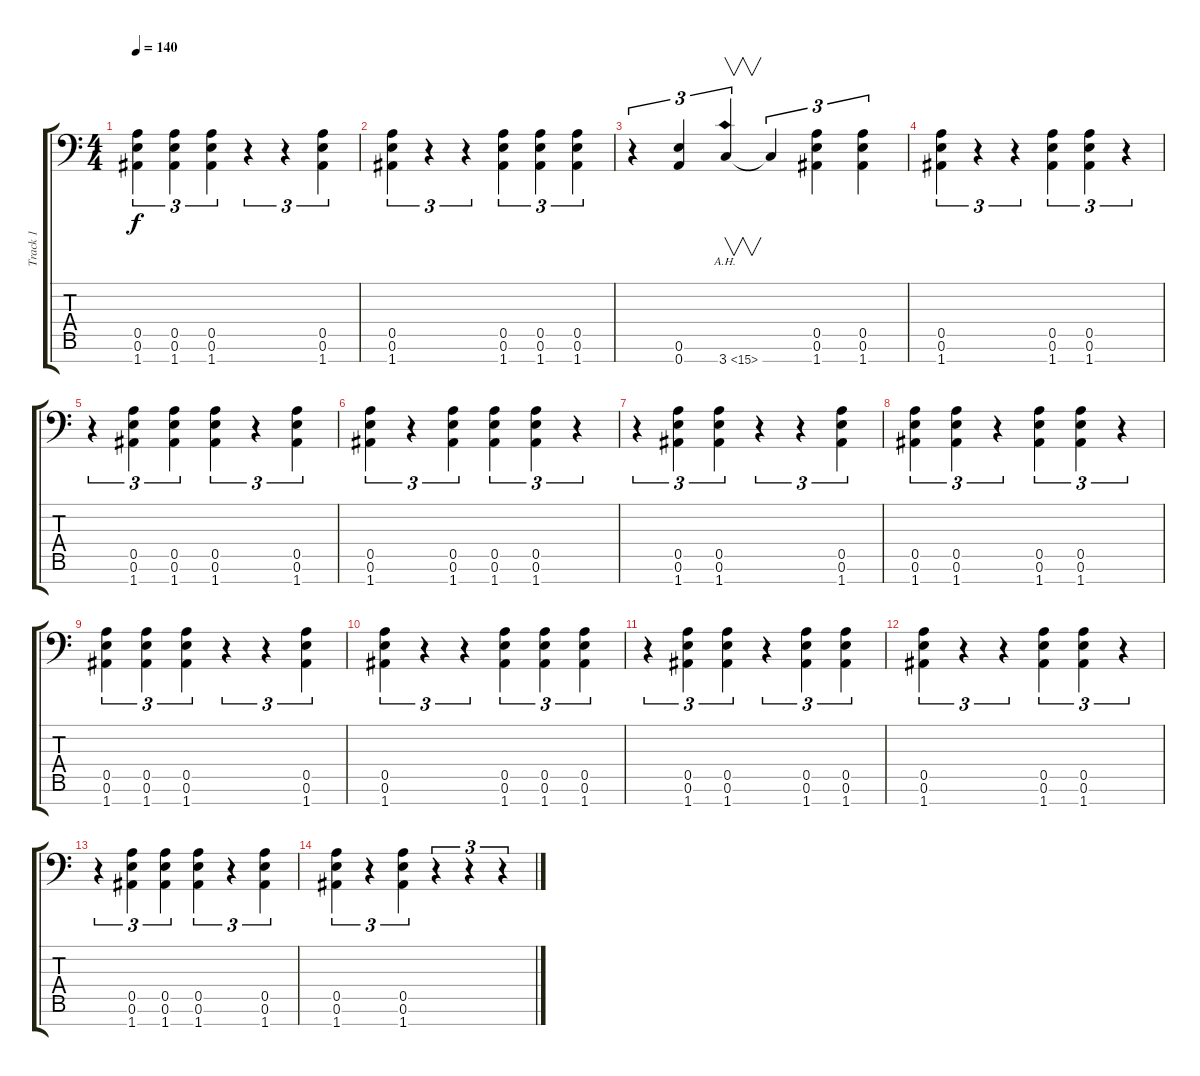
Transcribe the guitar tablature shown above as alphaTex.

\track ("Track 1" "Track 1") {instrument distortionguitar}
\staff {score tabs}
\tuning (E4 B3 G3 D3 A2 E2 A1) {hide}
\ts (4 4)
\tempo 140
\clef f4
\ks c
(0.5 0.6 1.7).4{tu (3 2) dy f} (0.5 0.6 1.7).4{tu (3 2)} (0.5 0.6 1.7).4{tu (3 2)} r.4{tu (3 2)} r.4{tu (3 2)} (0.5 0.6 1.7).4{tu (3 2)} |
(0.5 0.6 1.7).4{tu (3 2)} r.4{tu (3 2)} r.4{tu (3 2)} (0.5 0.6 1.7).4{tu (3 2)} (0.5 0.6 1.7).4{tu (3 2)} (0.5 0.6 1.7).4{tu (3 2)} |
r.4{tu (3 2)} (0.6 0.7).4{tu (3 2)} 3.7{ah 12}.4{v tu (3 2)} 3.7{t}.4{tu (3 2)} (0.5 0.6 1.7).4{tu (3 2)} (0.5 0.6 1.7).4{tu (3 2)} |
(0.5 0.6 1.7).4{tu (3 2)} r.4{tu (3 2)} r.4{tu (3 2)} (0.5 0.6 1.7).4{tu (3 2)} (0.5 0.6 1.7).4{tu (3 2)} r.4{tu (3 2)} |
r.4{tu (3 2)} (0.5 0.6 1.7).4{tu (3 2)} (0.5 0.6 1.7).4{tu (3 2)} (0.5 0.6 1.7).4{tu (3 2)} r.4{tu (3 2)} (0.5 0.6 1.7).4{tu (3 2)} |
(0.5 0.6 1.7).4{tu (3 2)} r.4{tu (3 2)} (0.5 0.6 1.7).4{tu (3 2)} (0.5 0.6 1.7).4{tu (3 2)} (0.5 0.6 1.7).4{tu (3 2)} r.4{tu (3 2)} |
r.4{tu (3 2)} (0.5 0.6 1.7).4{tu (3 2)} (0.5 0.6 1.7).4{tu (3 2)} r.4{tu (3 2)} r.4{tu (3 2)} (0.5 0.6 1.7).4{tu (3 2)} |
(0.5 0.6 1.7).4{tu (3 2)} (0.5 0.6 1.7).4{tu (3 2)} r.4{tu (3 2)} (0.5 0.6 1.7).4{tu (3 2)} (0.5 0.6 1.7).4{tu (3 2)} r.4{tu (3 2)} |
(0.5 0.6 1.7).4{tu (3 2)} (0.5 0.6 1.7).4{tu (3 2)} (0.5 0.6 1.7).4{tu (3 2)} r.4{tu (3 2)} r.4{tu (3 2)} (0.5 0.6 1.7).4{tu (3 2)} |
(0.5 0.6 1.7).4{tu (3 2)} r.4{tu (3 2)} r.4{tu (3 2)} (0.5 0.6 1.7).4{tu (3 2)} (0.5 0.6 1.7).4{tu (3 2)} (0.5 0.6 1.7).4{tu (3 2)} |
r.4{tu (3 2)} (0.5 0.6 1.7).4{tu (3 2)} (0.5 0.6 1.7).4{tu (3 2)} r.4{tu (3 2)} (0.5 0.6 1.7).4{tu (3 2)} (0.5 0.6 1.7).4{tu (3 2)} |
(0.5 0.6 1.7).4{tu (3 2)} r.4{tu (3 2)} r.4{tu (3 2)} (0.5 0.6 1.7).4{tu (3 2)} (0.5 0.6 1.7).4{tu (3 2)} r.4{tu (3 2)} |
r.4{tu (3 2)} (0.5 0.6 1.7).4{tu (3 2)} (0.5 0.6 1.7).4{tu (3 2)} (0.5 0.6 1.7).4{tu (3 2)} r.4{tu (3 2)} (0.5 0.6 1.7).4{tu (3 2)} |
(0.5 0.6 1.7).4{tu (3 2)} r.4{tu (3 2)} (0.5 0.6 1.7).4{tu (3 2)} r.4{tu (3 2)} r.4{tu (3 2)} r.4{tu (3 2)}
